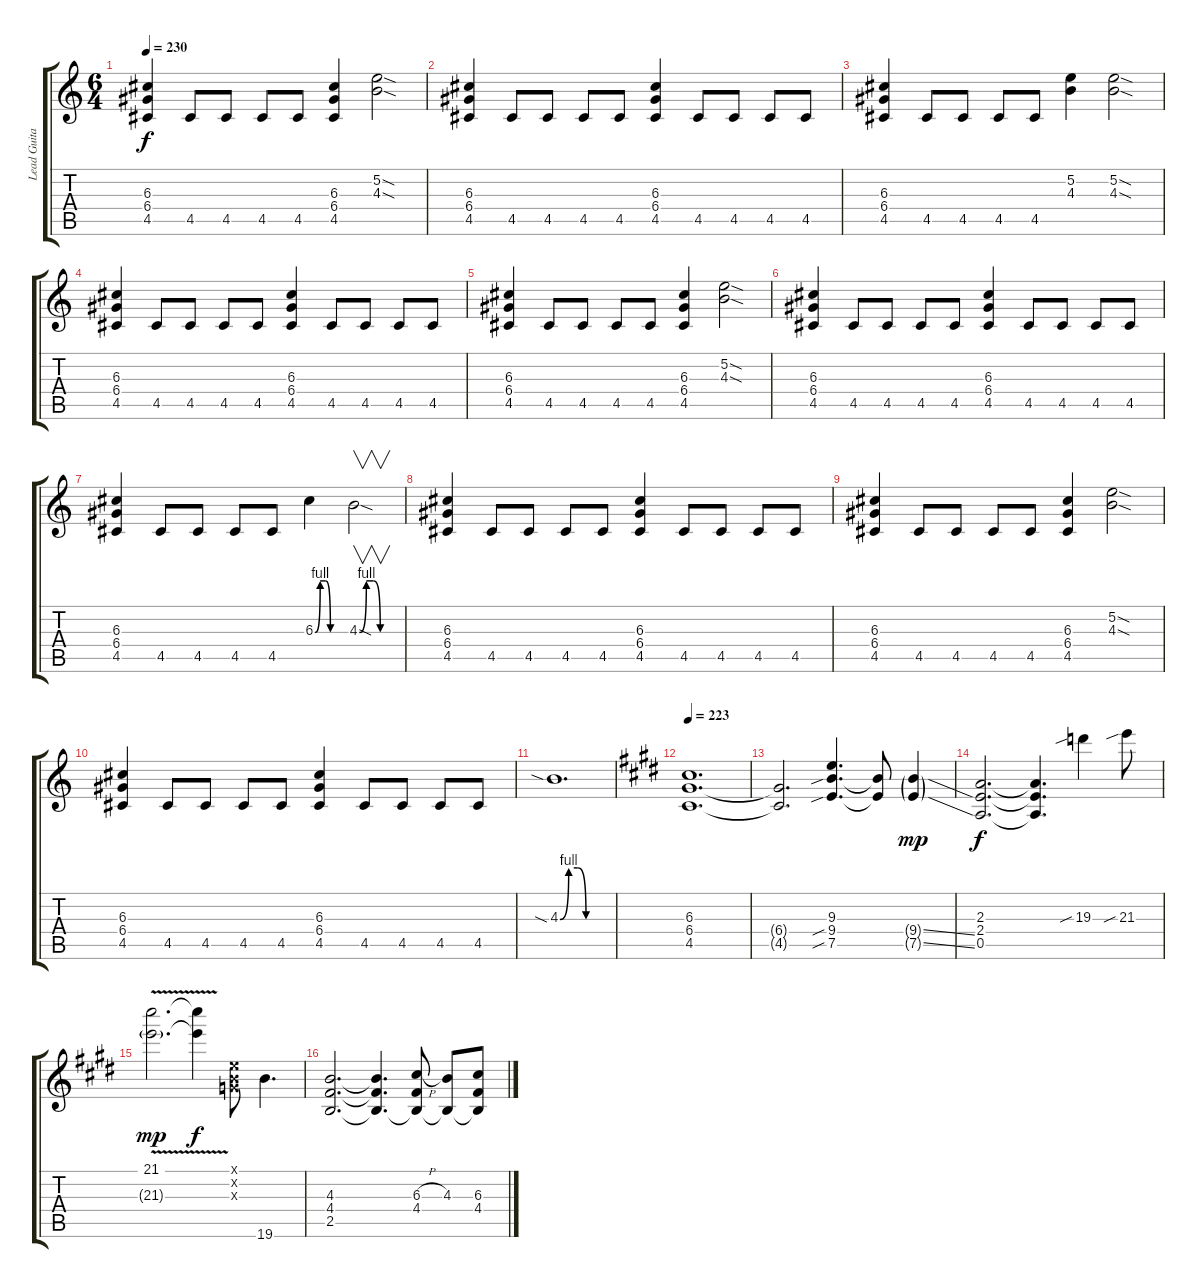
\track ("Lead Guitar" "Lead Guita") {instrument distortionguitar}
\staff {score tabs}
\tuning (E4 B3 G3 D3 A2 E2) {hide}
\ts (6 4)
\tempo 230
\clef g2
\ks c
(6.3 6.4 4.5).4{dy f} 4.5.8 4.5.8 4.5.8 4.5.8 (6.3 6.4 4.5).4 (5.2{sod} 4.3{sod}).2 |
(6.3 6.4 4.5).4 4.5.8 4.5.8 4.5.8 4.5.8 (6.3 6.4 4.5).4 4.5.8 4.5.8 4.5.8 4.5.8 |
(6.3 6.4 4.5).4 4.5.8 4.5.8 4.5.8 4.5.8 (5.2 4.3).4 (5.2{sod} 4.3{sod}).2 |
(6.3 6.4 4.5).4 4.5.8 4.5.8 4.5.8 4.5.8 (6.3 6.4 4.5).4 4.5.8 4.5.8 4.5.8 4.5.8 |
(6.3 6.4 4.5).4 4.5.8 4.5.8 4.5.8 4.5.8 (6.3 6.4 4.5).4 (5.2{sod} 4.3{sod}).2 |
(6.3 6.4 4.5).4 4.5.8 4.5.8 4.5.8 4.5.8 (6.3 6.4 4.5).4 4.5.8 4.5.8 4.5.8 4.5.8 |
(6.3 6.4 4.5).4 4.5.8 4.5.8 4.5.8 4.5.8 6.3{be (custom 0 0 10 4 20 4 30 0 60 0)}.4 4.3{be (custom 0 0 10 4 20 4 30 0 60 0) sod}.2{v} |
(6.3 6.4 4.5).4 4.5.8 4.5.8 4.5.8 4.5.8 (6.3 6.4 4.5).4 4.5.8 4.5.8 4.5.8 4.5.8 |
(6.3 6.4 4.5).4 4.5.8 4.5.8 4.5.8 4.5.8 (6.3 6.4 4.5).4 (5.2{sod} 4.3{sod}).2 |
(6.3 6.4 4.5).4 4.5.8 4.5.8 4.5.8 4.5.8 (6.3 6.4 4.5).4 4.5.8 4.5.8 4.5.8 4.5.8 |
4.3{be (custom 0 0 10 4 20 4 30 0 60 0) sia}.1{d} |
\tempo 223
\ks e
(6.3 6.4 4.5).1{d} |
(6.4{t} 4.5{t}).2{d} (9.3 9.4{sib} 7.5{sib}).4{d} (9.4{t} 7.5{t}).8 (9.4{ss g} 7.5{ss g}).4{dy mp} |
(2.3 2.4 0.5).2{d dy f} (2.3{t} 2.4{t} 0.5{t}).4{d} 19.3{sib}.4 21.3{sib}.8 |
(21.1{v} 21.3{g}).2{d dy mp} (21.1{t} 21.3{t}).4{dy f} (0.1{x} 0.2{x} 0.3{x}).8 19.6.4{d} |
(4.3 4.4 2.5).2{d} (4.3{t} 4.4{t} 2.5{t}).4{d} (6.3{h} 4.4 2.5{t}).8 (4.3 2.5{t}).8 (6.3 4.4 2.5{t}).8
